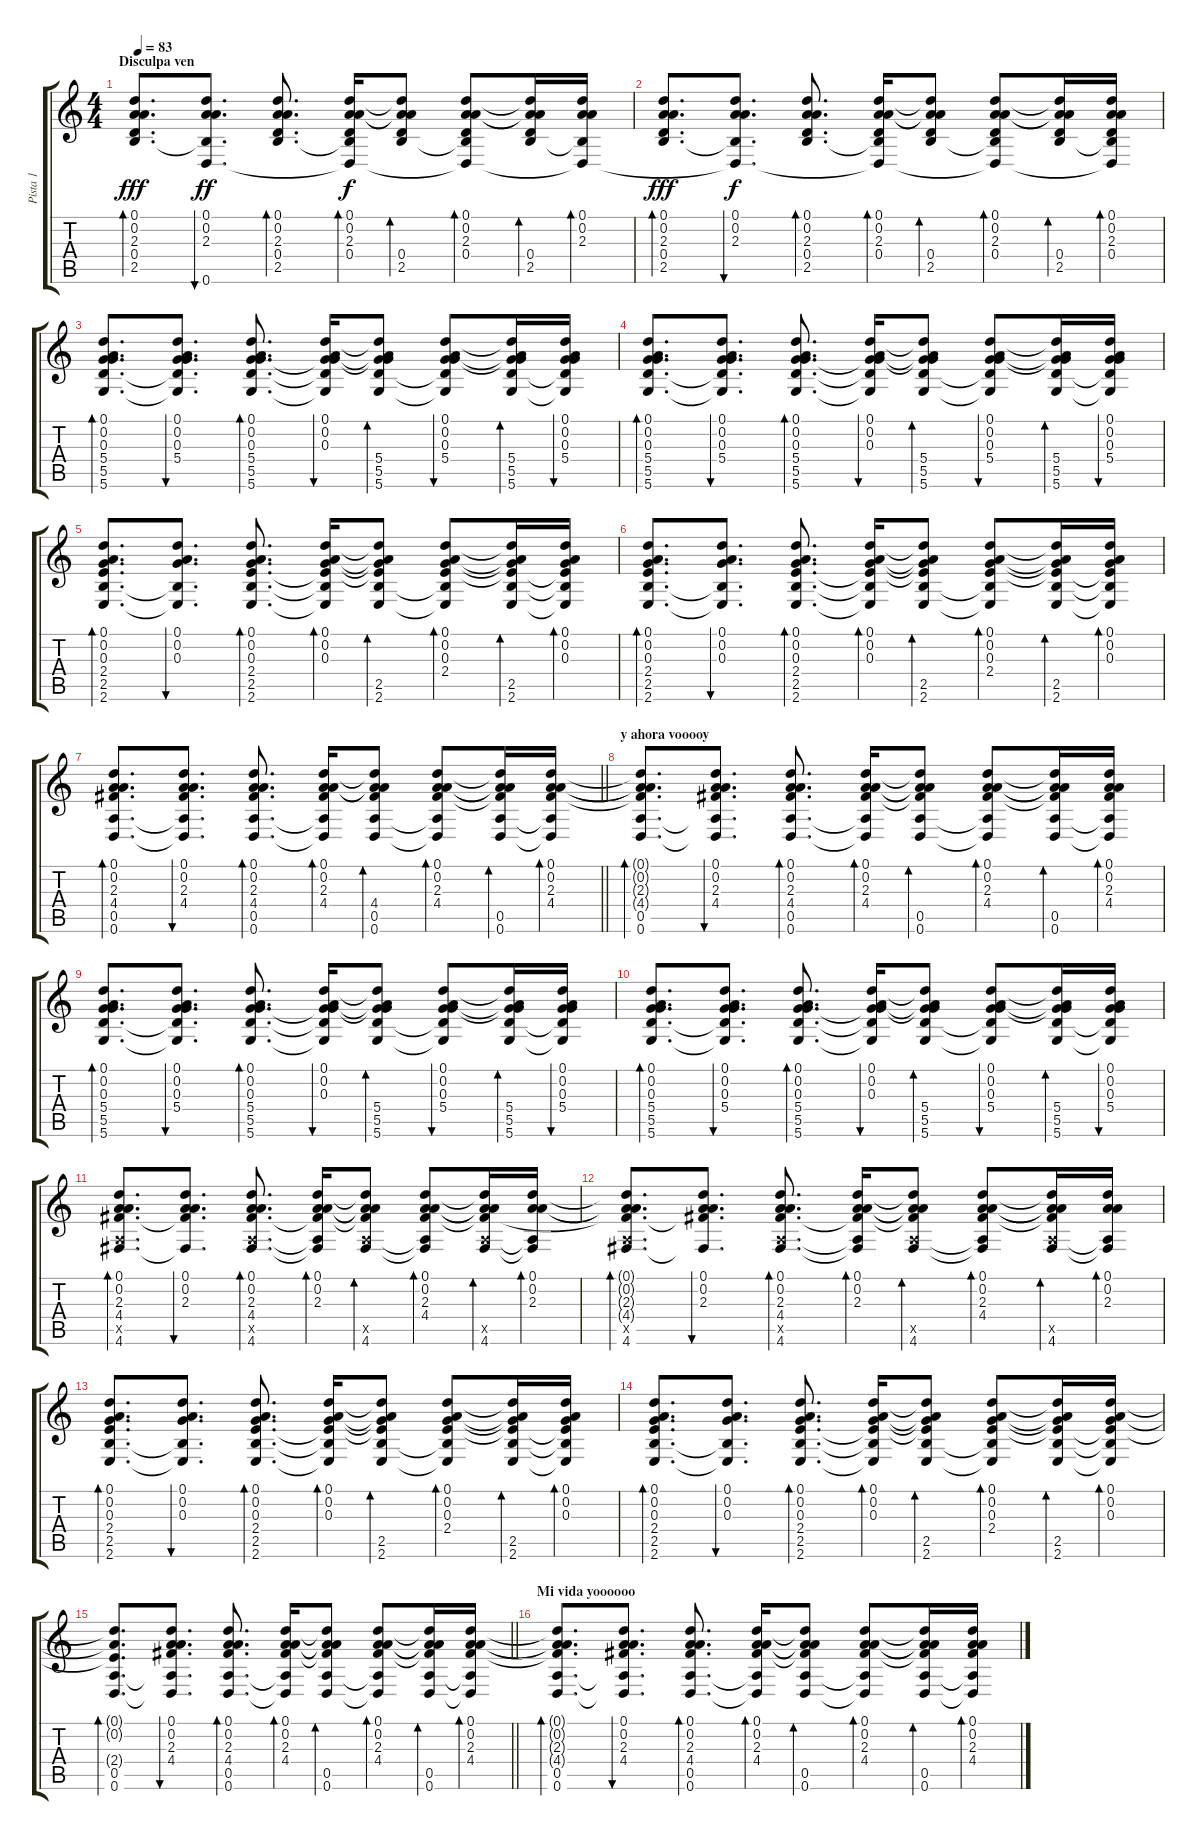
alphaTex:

\track ("Pista 1" "Pista 1") {instrument acousticguitarsteel}
\staff {score tabs}
\tuning (D4 A3 G3 D3 A2 D2) {hide}
\ts (4 4)
\section ("" "Disculpa ven")
\tempo 83
\clef g2
\ks c
(0.1 0.2 2.3 0.4 2.5).8{d bd 30 dy fff} (0.1 0.2 2.3 2.5{t} 0.6{t}).8{d bu 60 dy ff} (0.1 0.2 2.3 0.4 2.5).8{d bd 30} (0.1 0.2 2.3 0.4 2.5{t} 0.6{t}).16{bd 60 dy f} (0.1{t} 0.2{t} 2.3{t} 0.4 2.5).8{bd 60} (0.1 0.2 2.3 0.4 2.5{t} 0.6{t}).8{bd 30} (0.1{t} 0.2{t} 2.3{t} 0.4 2.5).16{bd 30} (0.1 0.2 2.3 2.5{t} 0.6{t}).16{bd 30} |
(0.1 0.2 2.3 0.4 2.5).8{d bd 30 dy fff} (0.1 0.2 2.3 2.5{t} 0.6{t}).8{d bu 60 dy f} (0.1 0.2 2.3 0.4 2.5).8{d bd 30} (0.1 0.2 2.3 0.4 2.5{t} 0.6{t}).16{bd 60} (0.1{t} 0.2{t} 2.3{t} 0.4 2.5).8{bd 60} (0.1 0.2 2.3 0.4 2.5{t} 0.6{t}).8{bd 30} (0.1{t} 0.2{t} 2.3{t} 0.4 2.5).16{bd 30} (0.1 0.2 2.3 0.4 2.5{t} 0.6{t}).16{bd 30} |
(0.1 0.2 0.3 5.4 5.5 5.6).8{d bd 30} (0.1 0.2 0.3 5.4 5.5{t} 5.6{t}).8{d bu 60} (0.1 0.2 0.3 5.4 5.5 5.6).8{d bd 30} (0.1 0.2 0.3 5.4{t} 5.5{t} 5.6{t}).16{bu 30} (0.1{t} 0.2{t} 0.3{t} 5.4 5.5 5.6).8{bd 60} (0.1 0.2 0.3 5.4 5.5{t} 5.6{t}).8{bu 30} (0.1{t} 0.2{t} 0.3{t} 5.4 5.5 5.6).16{bd 30} (0.1 0.2 0.3 5.4 5.5{t} 5.6{t}).16{bu 30} |
(0.1 0.2 0.3 5.4 5.5 5.6).8{d bd 30} (0.1 0.2 0.3 5.4 5.5{t} 5.6{t}).8{d bu 60} (0.1 0.2 0.3 5.4 5.5 5.6).8{d bd 30} (0.1 0.2 0.3 5.4{t} 5.5{t} 5.6{t}).16{bu 30} (0.1{t} 0.2{t} 0.3{t} 5.4 5.5 5.6).8{bd 60} (0.1 0.2 0.3 5.4 5.5{t} 5.6{t}).8{bu 30} (0.1{t} 0.2{t} 0.3{t} 5.4 5.5 5.6).16{bd 30} (0.1 0.2 0.3 5.4 5.5{t} 5.6{t}).16{bu 30} |
(0.1 0.2 0.3 2.4 2.5 2.6).8{d bd 30} (0.1 0.2 0.3 2.5{t} 2.6{t}).8{d bu 60} (0.1 0.2 0.3 2.4 2.5 2.6).8{d bd 30} (0.1 0.2 0.3 2.4{t} 2.5{t} 2.6{t}).16{bd 60} (0.1{t} 0.2{t} 0.3{t} 2.4{t} 2.5 2.6).8{bd 60} (0.1 0.2 0.3 2.4 2.5{t} 2.6{t}).8{bd 30} (0.1{t} 0.2{t} 0.3{t} 2.4{t} 2.5 2.6).16{bd 30} (0.1 0.2 0.3 2.4{t} 2.5{t} 2.6{t}).16{bd 30} |
(0.1 0.2 0.3 2.4 2.5 2.6).8{d bd 30} (0.1 0.2 0.3 2.5{t} 2.6{t}).8{d bu 60} (0.1 0.2 0.3 2.4 2.5 2.6).8{d bd 30} (0.1 0.2 0.3 2.4{t} 2.5{t} 2.6{t}).16{bd 60} (0.1{t} 0.2{t} 0.3{t} 2.4{t} 2.5 2.6).8{bd 60} (0.1 0.2 0.3 2.4 2.5{t} 2.6{t}).8{bd 30} (0.1{t} 0.2{t} 0.3{t} 2.4{t} 2.5 2.6).16{bd 30} (0.1 0.2 0.3 2.4{t} 2.5{t} 2.6{t}).16{bd 30} |
\barLineRight lightlight
(0.1 0.2 2.3 4.4 0.5 0.6).8{d bd 60} (0.1 0.2 2.3 4.4 0.5{t} 0.6{t}).8{d bu 60} (0.1 0.2 2.3 4.4 0.5 0.6).8{d bd 30} (0.1 0.2 2.3 4.4 0.5{t} 0.6{t}).16{bd 60} (0.1{t} 0.2{t} 2.3{t} 4.4 0.5 0.6).8{bd 60} (0.1 0.2 2.3 4.4 0.5{t} 0.6{t}).8{bd 30} (0.1{t} 0.2{t} 2.3{t} 4.4{t} 0.5 0.6).16{bd 30} (0.1 0.2 2.3 4.4 0.5{t} 0.6{t}).16{bd 30} |
\section ("" "y ahora vooooy")
(0.1{t} 0.2{t} 2.3{t} 4.4{t} 0.5 0.6).8{d bd 60} (0.1 0.2 2.3 4.4 0.5{t} 0.6{t}).8{d bu 60} (0.1 0.2 2.3 4.4 0.5 0.6).8{d bd 30} (0.1 0.2 2.3 4.4 0.5{t} 0.6{t}).16{bd 60} (0.1{t} 0.2{t} 2.3{t} 4.4{t} 0.5 0.6).8{bd 60} (0.1 0.2 2.3 4.4 0.5{t} 0.6{t}).8{bd 30} (0.1{t} 0.2{t} 2.3{t} 4.4{t} 0.5 0.6).16{bd 30} (0.1 0.2 2.3 4.4 0.5{t} 0.6{t}).16{bd 30} |
(0.1 0.2 0.3 5.4 5.5 5.6).8{d bd 60} (0.1 0.2 0.3 5.4 5.5{t} 5.6{t}).8{d bu 60} (0.1 0.2 0.3 5.4 5.5 5.6).8{d bd 30} (0.1 0.2 0.3 5.4{t} 5.5{t} 5.6{t}).16{bu 30} (0.1{t} 0.2{t} 0.3{t} 5.4 5.5 5.6).8{bd 60} (0.1 0.2 0.3 5.4 5.5{t} 5.6{t}).8{bu 30} (0.1{t} 0.2{t} 0.3{t} 5.4 5.5 5.6).16{bd 30} (0.1 0.2 0.3 5.4 5.5{t} 5.6{t}).16{bu 30} |
(0.1 0.2 0.3 5.4 5.5 5.6).8{d bd 60} (0.1 0.2 0.3 5.4 5.5{t} 5.6{t}).8{d bu 60} (0.1 0.2 0.3 5.4 5.5 5.6).8{d bd 30} (0.1 0.2 0.3 5.4{t} 5.5{t} 5.6{t}).16{bu 30} (0.1{t} 0.2{t} 0.3{t} 5.4 5.5 5.6).8{bd 60} (0.1 0.2 0.3 5.4 5.5{t} 5.6{t}).8{bu 30} (0.1{t} 0.2{t} 0.3{t} 5.4 5.5 5.6).16{bd 30} (0.1 0.2 0.3 5.4 5.5{t} 5.6{t}).16{bu 30} |
(0.1 0.2 2.3 4.4 0.5{x} 4.6).8{d bd 60} (0.1 0.2 2.3 4.4{t} 4.6{t}).8{d bu 60} (0.1 0.2 2.3 4.4 0.5{x} 4.6).8{d bd 30} (0.1 0.2 2.3 4.4{t} 0.5{t} 4.6{t}).16{bd 60} (0.1{t} 0.2{t} 2.3{t} 4.4{t} 0.5{x} 4.6).8{bd 60} (0.1 0.2 2.3 4.4 0.5{t} 4.6{t}).8{bd 30} (0.1{t} 0.2{t} 2.3{t} 4.4{t} 0.5{x} 4.6).16{bd 30} (0.1 0.2 2.3 0.5{t} 4.6{t}).16{bd 30} |
(0.1{t} 0.2{t} 2.3{t} 4.4{t} 0.5{x} 4.6).8{d bd 60} (0.1 0.2 2.3 4.4{t} 4.6{t}).8{d bu 60} (0.1 0.2 2.3 4.4 0.5{x} 4.6).8{d bd 30} (0.1 0.2 2.3 4.4{t} 0.5{t} 4.6{t}).16{bd 60} (0.1{t} 0.2{t} 2.3{t} 4.4{t} 0.5{x} 4.6).8{bd 60} (0.1 0.2 2.3 4.4 0.5{t} 4.6{t}).8{bd 30} (0.1{t} 0.2{t} 2.3{t} 4.4{t} 0.5{x} 4.6).16{bd 30} (0.1 0.2 2.3 0.5{t} 4.6{t}).16{bd 30} |
(0.1 0.2 0.3 2.4 2.5 2.6).8{d bd 30} (0.1 0.2 0.3 2.5{t} 2.6{t}).8{d bu 60} (0.1 0.2 0.3 2.4 2.5 2.6).8{d bd 30} (0.1 0.2 0.3 2.4{t} 2.5{t} 2.6{t}).16{bd 60} (0.1{t} 0.2{t} 0.3{t} 2.4{t} 2.5 2.6).8{bd 60} (0.1 0.2 0.3 2.4 2.5{t} 2.6{t}).8{bd 30} (0.1{t} 0.2{t} 0.3{t} 2.4{t} 2.5 2.6).16{bd 30} (0.1 0.2 0.3 2.4{t} 2.5{t} 2.6{t}).16{bd 30} |
(0.1 0.2 0.3 2.4 2.5 2.6).8{d bd 30} (0.1 0.2 0.3 2.5{t} 2.6{t}).8{d bu 60} (0.1 0.2 0.3 2.4 2.5 2.6).8{d bd 30} (0.1 0.2 0.3 2.4{t} 2.5{t} 2.6{t}).16{bd 60} (0.1{t} 0.2{t} 0.3{t} 2.4{t} 2.5 2.6).8{bd 60} (0.1 0.2 0.3 2.4 2.5{t} 2.6{t}).8{bd 30} (0.1{t} 0.2{t} 0.3{t} 2.4{t} 2.5 2.6).16{bd 30} (0.1 0.2 0.3 2.4{t} 2.5{t} 2.6{t}).16{bd 30} |
\barLineRight lightlight
(0.1{t} 0.2{t} 2.4{t} 0.5 0.6).8{d bd 60} (0.1 0.2 2.3 4.4 0.5{t} 0.6{t}).8{d bu 60} (0.1 0.2 2.3 4.4 0.5 0.6).8{d bd 30} (0.1 0.2 2.3 4.4 0.5{t} 0.6{t}).16{bd 60} (0.1{t} 0.2{t} 2.3{t} 4.4{t} 0.5 0.6).8{bd 60} (0.1 0.2 2.3 4.4 0.5{t} 0.6{t}).8{bd 30} (0.1{t} 0.2{t} 2.3{t} 4.4{t} 0.5 0.6).16{bd 30} (0.1 0.2 2.3 4.4 0.5{t} 0.6{t}).16{bd 30} |
\section ("" "Mi vida yoooooo")
(0.1{t} 0.2{t} 2.3{t} 4.4{t} 0.5 0.6).8{d bd 60} (0.1 0.2 2.3 4.4 0.5{t} 0.6{t}).8{d bu 60} (0.1 0.2 2.3 4.4 0.5 0.6).8{d bd 30} (0.1 0.2 2.3 4.4 0.5{t} 0.6{t}).16{bd 60} (0.1{t} 0.2{t} 2.3{t} 4.4{t} 0.5 0.6).8{bd 60} (0.1 0.2 2.3 4.4 0.5{t} 0.6{t}).8{bd 30} (0.1{t} 0.2{t} 2.3{t} 4.4{t} 0.5 0.6).16{bd 30} (0.1 0.2 2.3 4.4 0.5{t} 0.6{t}).16{bd 30}
